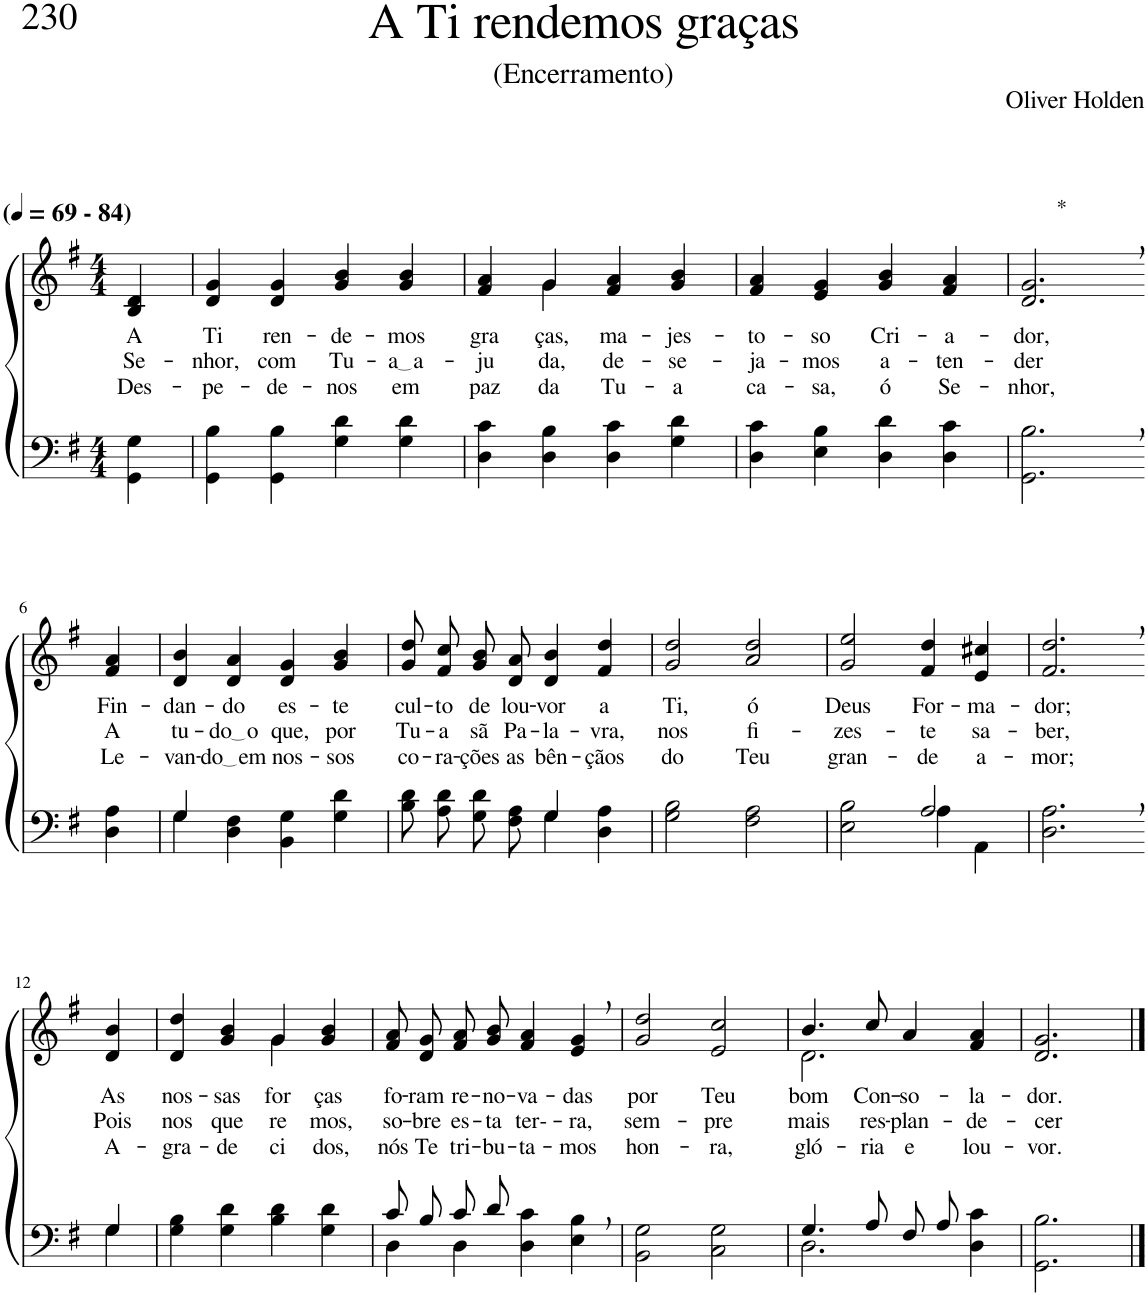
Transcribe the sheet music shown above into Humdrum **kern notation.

**kern	**kern	**text	**text	**text
*part2	*part1	*part1	*part1	*part1
*staff2	*staff1	*staff1	*staff1	*staff1
*I"Parte III e IV	*I"Parte I e II	*	*	*
*clefF4	*clefG2	*	*	*
*k[f#]	*k[f#]	*	*	*
*M4/4	*M4/4	*	*	*
*MM69	*MM69	*	*	*
=1	=1	=1	=1	=1
!	!LO:TX:a:B:t=(	!	!	!
!	!LO:TX:a:B:t=- 84)	!	!	!
!	!	!LO:LY:b	!LO:LY:b	!LO:LY:b
4GG\ 4G\	4B/ 4d/	A	Se-	Des-
=2	=2	=2	=2	=2
!	!	!LO:LY:b	!LO:LY:b	!LO:LY:b
4GG\ 4B\	4d/ 4g/	Ti	-nhor,	-pe-
!	!	!LO:LY:b	!LO:LY:b	!LO:LY:b
4GG\ 4B\	4d/ 4g/	ren-	com	-de-
!	!	!LO:LY:b	!LO:LY:b	!LO:LY:b
4G\ 4d\	4g/ 4b/	-de-	Tu-	-nos
!	!	!LO:LY:b	!LO:LY:b	!LO:LY:b
4G\ 4d\	4g/ 4b/	-mos	a a	em
=3	=3	=3	=3	=3
!	!	!LO:LY:b	!LO:LY:b	!LO:LY:b
*	*^	*	*	*
4D\ 4c\	4f#/ 4a/	4ryy	gra-	-ju-	paz
!	!	!	!LO:LY:b	!LO:LY:b	!LO:LY:b
4D\ 4B\	4g/	4g\	-ças,	-da,	da
!	!	!	!LO:LY:b	!LO:LY:b	!LO:LY:b
4D\ 4c\	4f#/ 4a/	2ryy	ma-	de-	Tu-
!	!	!	!LO:LY:b	!LO:LY:b	!LO:LY:b
4G\ 4d\	4g/ 4b/	.	-jes-	-se-	-a
*	*v	*v	*	*	*
=4	=4	=4	=4	=4
!	!	!LO:LY:b	!LO:LY:b	!LO:LY:b
4D\ 4c\	4f#/ 4a/	-to-	-ja-	ca-
!	!	!LO:LY:b	!LO:LY:b	!LO:LY:b
4E\ 4B\	4e/ 4g/	-so	-mos	-sa,
!	!	!LO:LY:b	!LO:LY:b	!LO:LY:b
4D\ 4d\	4g/ 4b/	Cri-	a-	ó
!	!	!LO:LY:b	!LO:LY:b	!LO:LY:b
4D\ 4c\	4f#/ 4a/	-a-	-ten-	Se-
=5	=5	=5	=5	=5
!	!LO:TX:a:t=*	!	!	!
!	!	!LO:LY:b	!LO:LY:b	!LO:LY:b
2.GG\, 2.B\,	2.d/, 2.g/,	-dor,	-der	-nhor,
!!LO:LB:g=z
=6-	=6-	=6-	=6-	=6-
!	!	!LO:LY:b	!LO:LY:b	!LO:LY:b
4D\ 4A\	4f#/ 4a/	Fin-	A	Le-
=7	=7	=7	=7	=7
*^	*	*	*	*
!	!	!	!LO:LY:b	!LO:LY:b	!LO:LY:b
4G/	4G\	4d/ 4b/	-dan-	tu-	-van-
!	!	!	!LO:LY:b	!LO:LY:b	!LO:LY:b
2.ryy	4D\ 4F#\	4d/ 4a/	-do	do o	do em
!	!	!	!LO:LY:b	!LO:LY:b	!LO:LY:b
.	4BB\ 4G\	4d/ 4g/	es-	que,	nos-
!	!	!	!LO:LY:b	!LO:LY:b	!LO:LY:b
.	4G\ 4d\	4g/ 4b/	-te	por	-sos
=8	=8	=8	=8	=8	=8
!	!	!	!LO:LY:b	!LO:LY:b	!LO:LY:b
8B\ 8d\L	2ryy	8g/ 8dd/L	cul-	Tu-	co-
!	!	!	!LO:LY:b	!LO:LY:b	!LO:LY:b
8A\ 8d\J	.	8f#/ 8cc/J	-to	-a	-ra-
!	!	!	!LO:LY:b	!LO:LY:b	!LO:LY:b
8G\ 8d\L	.	8g/ 8b/L	de	sã	-ções
!	!	!	!LO:LY:b	!LO:LY:b	!LO:LY:b
8F#\ 8A\J	.	8d/ 8a/J	lou-	Pa-	as
!	!	!	!LO:LY:b	!LO:LY:b	!LO:LY:b
4G\	4G/	4d/ 4b/	-vor	-la-	bên-
!	!	!	!LO:LY:b	!LO:LY:b	!LO:LY:b
4D\ 4A\	4ryy	4f#/ 4dd/	a	-vra,	-çãos
=9	=9	=9	=9	=9	=9
!	!	!	!LO:LY:b	!LO:LY:b	!LO:LY:b
*v	*v	*	*	*	*
2G\ 2B\	2g/ 2dd/	Ti,	nos	do
!	!	!LO:LY:b	!LO:LY:b	!LO:LY:b
2F#\ 2A\	2a/ 2dd/	ó	fi-	Teu
=10	=10	=10	=10	=10
*^	*	*	*	*
!	!	!	!LO:LY:b	!LO:LY:b	!LO:LY:b
2ryy	2E\ 2B\	2g/ 2ee/	Deus	-zes-	gran-
!	!	!	!LO:LY:b	!LO:LY:b	!LO:LY:b
2A/	4A\	4f#/ 4dd/	For-	-te	-de
!	!	!	!LO:LY:b	!LO:LY:b	!LO:LY:b
.	4AA\	4e/ 4cc#X/	-ma-	sa-	a-
=11	=11	=11	=11	=11	=11
!	!	!	!LO:LY:b	!LO:LY:b	!LO:LY:b
*v	*v	*	*	*	*
2.D\, 2.A\,	2.f#/, 2.dd/,	-dor;	-ber,	-mor;
!!LO:LB:g=z
=12-	=12-	=12-	=12-	=12-
*^	*	*	*	*
!	!	!	!LO:LY:b	!LO:LY:b	!LO:LY:b
4G\	4G/	4d/ 4b/	As	Pois	A-
=13	=13	=13	=13	=13	=13
!	!	!	!LO:LY:b	!LO:LY:b	!LO:LY:b
*v	*v	*^	*	*	*
4G\ 4B\	4d/ 4dd/	2ryy	nos-	nos	-gra-
!	!	!	!LO:LY:b	!LO:LY:b	!LO:LY:b
4G\ 4d\	4g/ 4b/	.	-sas	que-	-de-
!	!	!	!LO:LY:b	!LO:LY:b	!LO:LY:b
4B\ 4d\	4g/	4g\	for-	-re-	-ci-
!	!	!	!LO:LY:b	!LO:LY:b	!LO:LY:b
4G\ 4d\	4g/ 4b/	4ryy	-ças	-mos,	-dos,
=14	=14	=14	=14	=14	=14
*^	*	*	*	*	*
!	!	!	!	!LO:LY:b	!LO:LY:b	!LO:LY:b
*	*	*v	*v	*	*	*
8c/L	4D\	8f#/ 8a/L	fo-	so-	nós
!	!	!	!LO:LY:b	!LO:LY:b	!LO:LY:b
8B/J	.	8d/ 8g/J	-ram	-bre	Te
!	!	!	!LO:LY:b	!LO:LY:b	!LO:LY:b
8c/L	4D\	8f#/ 8a/L	re-	es-	tri-
!	!	!	!LO:LY:b	!LO:LY:b	!LO:LY:b
8d/J	.	8g/ 8b/J	-no-	-ta	-bu-
!	!	!	!LO:LY:b	!LO:LY:b	!LO:LY:b
2ryy	4D\ 4c\	4f#/ 4a/	-va-	ter--	-ta-
!	!	!	!LO:LY:b	!LO:LY:b	!LO:LY:b
.	4E\ 4B\	4e/, 4g/,	-das	-ra,	-mos
=15	=15	=15	=15	=15	=15
!	!	!	!LO:LY:b	!LO:LY:b	!LO:LY:b
*v	*v	*	*	*	*
2BB\ 2G\	2g/ 2dd/	por	sem-	hon-
!	!	!LO:LY:b	!LO:LY:b	!LO:LY:b
2C\ 2G\	2e/ 2cc/	Teu	-pre	-ra,
=16	=16	=16	=16	=16
*^	*^	*	*	*
!	!	!	!	!LO:LY:b	!LO:LY:b	!LO:LY:b
4.G/	2.D\	4.b/	2.d\	bom	mais	gló-
!	!	!	!	!LO:LY:b	!LO:LY:b	!LO:LY:b
8A/	.	8cc/	.	Con-	res-	-ria
!	!	!	!	!LO:LY:b	!LO:LY:b	!LO:LY:b
8F#/L	.	4a/	.	-so-	-plan-	e
8A/J	.	.	.	.	.	.
!	!	!	!	!LO:LY:b	!LO:LY:b	!LO:LY:b
4ryy	4D\ 4c\	4f#/ 4a/	4ryy	-la-	-de-	lou-
=17	=17	=17	=17	=17	=17	=17
!	!	!	!	!LO:LY:b	!LO:LY:b	!LO:LY:b
*v	*v	*	*	*	*	*
*	*v	*v	*	*	*
2.GG\ 2.B\	2.d/ 2.g/	-dor.	-cer-	-vor.
==	==	==	==	==
*-	*-	*-	*-	*-
